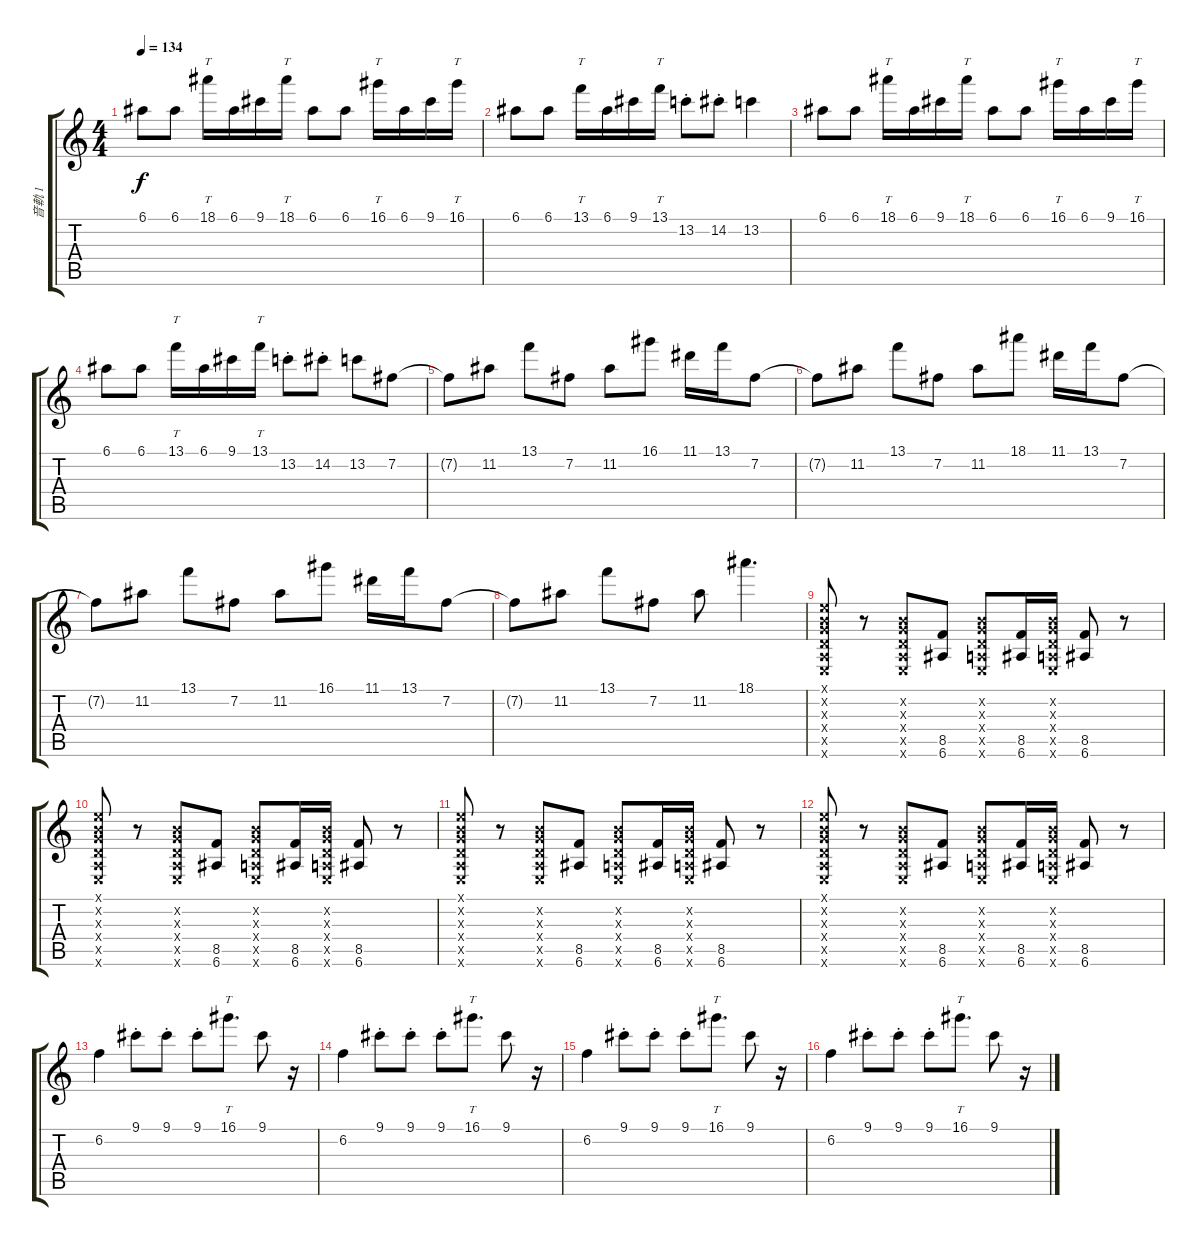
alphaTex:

\track ("音軌 1" "音軌 1") {instrument overdrivenguitar}
\staff {score tabs}
\tuning (E4 B3 G3 D3 A2 E2) {hide}
\ts (4 4)
\tempo 134
\clef g2
\ks c
6.1.8{dy f instrument overdrivenguitar} 6.1.8 18.1.16{tt} 6.1.16 9.1.16 18.1.16{tt} 6.1.8 6.1.8 16.1.16{tt} 6.1.16 9.1.16 16.1.16{tt} |
6.1.8 6.1.8 13.1.16{tt} 6.1.16 9.1.16 13.1.16{tt} 13.2{st}.8 14.2{st}.8 13.2.4 |
6.1.8 6.1.8 18.1.16{tt} 6.1.16 9.1.16 18.1.16{tt} 6.1.8 6.1.8 16.1.16{tt} 6.1.16 9.1.16 16.1.16{tt} |
6.1.8 6.1.8 13.1.16{tt} 6.1.16 9.1.16 13.1.16{tt} 13.2{st}.8 14.2{st}.8 13.2.8 7.2.8 |
7.2{t}.8 11.2.8 13.1.8 7.2.8 11.2.8 16.1.8 11.1.16 13.1.16 7.2.8 |
7.2{t}.8 11.2.8 13.1.8 7.2.8 11.2.8 18.1.8 11.1.16 13.1.16 7.2.8 |
7.2{t}.8 11.2.8 13.1.8 7.2.8 11.2.8 16.1.8 11.1.16 13.1.16 7.2.8 |
7.2{t}.8 11.2.8 13.1.8 7.2.8 11.2.8 18.1.4{d} |
(0.1{x} 0.2{x} 0.3{x} 0.4{x} 0.5{x} 0.6{x}).8 r.8 (0.2{x} 0.3{x} 0.4{x} 0.5{x} 0.6{x}).8 (8.5 6.6).8 (0.2{x} 0.3{x} 0.4{x} 0.5{x} 0.6{x}).8 (8.5 6.6).16 (0.2{x} 0.3{x} 0.4{x} 0.5{x} 0.6{x}).16 (8.5 6.6).8 r.8 |
(0.1{x} 0.2{x} 0.3{x} 0.4{x} 0.5{x} 0.6{x}).8 r.8 (0.2{x} 0.3{x} 0.4{x} 0.5{x} 0.6{x}).8 (8.5 6.6).8 (0.2{x} 0.3{x} 0.4{x} 0.5{x} 0.6{x}).8 (8.5 6.6).16 (0.2{x} 0.3{x} 0.4{x} 0.5{x} 0.6{x}).16 (8.5 6.6).8 r.8 |
(0.1{x} 0.2{x} 0.3{x} 0.4{x} 0.5{x} 0.6{x}).8 r.8 (0.2{x} 0.3{x} 0.4{x} 0.5{x} 0.6{x}).8 (8.5 6.6).8 (0.2{x} 0.3{x} 0.4{x} 0.5{x} 0.6{x}).8 (8.5 6.6).16 (0.2{x} 0.3{x} 0.4{x} 0.5{x} 0.6{x}).16 (8.5 6.6).8 r.8 |
(0.1{x} 0.2{x} 0.3{x} 0.4{x} 0.5{x} 0.6{x}).8 r.8 (0.2{x} 0.3{x} 0.4{x} 0.5{x} 0.6{x}).8 (8.5 6.6).8 (0.2{x} 0.3{x} 0.4{x} 0.5{x} 0.6{x}).8 (8.5 6.6).16 (0.2{x} 0.3{x} 0.4{x} 0.5{x} 0.6{x}).16 (8.5 6.6).8 r.8 |
6.2.4 9.1{st}.8 9.1{st}.8 9.1{st}.8 16.1.8{tt d} 9.1.8 r.16 |
6.2.4 9.1{st}.8 9.1{st}.8 9.1{st}.8 16.1.8{tt d} 9.1.8 r.16 |
6.2.4 9.1{st}.8 9.1{st}.8 9.1{st}.8 16.1.8{tt d} 9.1.8 r.16 |
6.2.4 9.1{st}.8 9.1{st}.8 9.1{st}.8 16.1.8{tt d} 9.1.8 r.16
